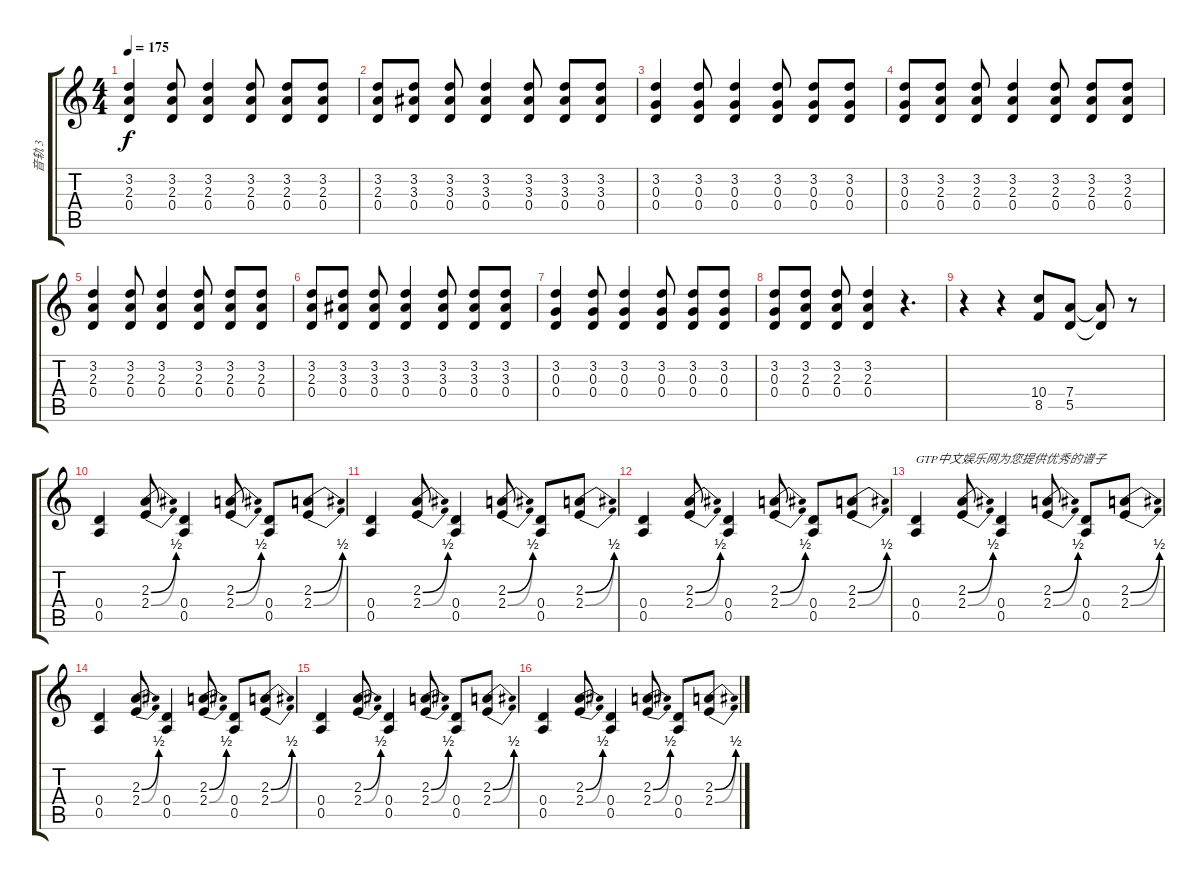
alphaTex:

\track ("音轨 3" "音轨 3") {instrument overdrivenguitar}
\staff {score tabs}
\tuning (E4 B3 G3 D3 A2 D2) {hide}
\ts (4 4)
\tempo 175
\clef g2
\ks c
(3.2 2.3 0.4).4{dy f instrument overdrivenguitar} (3.2 2.3 0.4).8 (3.2 2.3 0.4).4 (3.2 2.3 0.4).8 (3.2 2.3 0.4).8 (3.2 2.3 0.4).8 |
(3.2 2.3 0.4).8 (3.2 3.3 0.4).8 (3.2 3.3 0.4).8 (3.2 3.3 0.4).4 (3.2 3.3 0.4).8 (3.2 3.3 0.4).8 (3.2 3.3 0.4).8 |
(3.2 0.3 0.4).4 (3.2 0.3 0.4).8 (3.2 0.3 0.4).4 (3.2 0.3 0.4).8 (3.2 0.3 0.4).8 (3.2 0.3 0.4).8 |
(3.2 0.3 0.4).8 (3.2 2.3 0.4).8 (3.2 2.3 0.4).8 (3.2 2.3 0.4).4 (3.2 2.3 0.4).8 (3.2 2.3 0.4).8 (3.2 2.3 0.4).8 |
(3.2 2.3 0.4).4 (3.2 2.3 0.4).8 (3.2 2.3 0.4).4 (3.2 2.3 0.4).8 (3.2 2.3 0.4).8 (3.2 2.3 0.4).8 |
(3.2 2.3 0.4).8 (3.2 3.3 0.4).8 (3.2 3.3 0.4).8 (3.2 3.3 0.4).4 (3.2 3.3 0.4).8 (3.2 3.3 0.4).8 (3.2 3.3 0.4).8 |
(3.2 0.3 0.4).4 (3.2 0.3 0.4).8 (3.2 0.3 0.4).4 (3.2 0.3 0.4).8 (3.2 0.3 0.4).8 (3.2 0.3 0.4).8 |
(3.2 0.3 0.4).8 (3.2 2.3 0.4).8 (3.2 2.3 0.4).8 (3.2 2.3 0.4).4 r.4{d} |
r.4 r.4 (10.4 8.5).8 (7.4 5.5).8 (7.4{t} 5.5{t}).8 r.8 |
(0.4 0.5).4 (2.3{be (bend 0 0 60 2)} 2.4{be (bend 0 0 60 2)}).8 (0.4 0.5).4 (2.3{be (bend 0 0 60 2)} 2.4{be (bend 0 0 60 2)}).8 (0.4 0.5).8 (2.3{be (bend 0 0 60 2)} 2.4{be (bend 0 0 60 2)}).8 |
(0.4 0.5).4 (2.3{be (bend 0 0 60 2)} 2.4{be (bend 0 0 60 2)}).8 (0.4 0.5).4 (2.3{be (bend 0 0 60 2)} 2.4{be (bend 0 0 60 2)}).8 (0.4 0.5).8 (2.3{be (bend 0 0 60 2)} 2.4{be (bend 0 0 60 2)}).8 |
(0.4 0.5).4 (2.3{be (bend 0 0 60 2)} 2.4{be (bend 0 0 60 2)}).8 (0.4 0.5).4 (2.3{be (bend 0 0 60 2)} 2.4{be (bend 0 0 60 2)}).8 (0.4 0.5).8 (2.3{be (bend 0 0 60 2)} 2.4{be (bend 0 0 60 2)}).8 |
(0.4 0.5).4{txt "GTP中文娱乐网为您提供优秀的谱子"} (2.3{be (bend 0 0 60 2)} 2.4{be (bend 0 0 60 2)}).8 (0.4 0.5).4 (2.3{be (bend 0 0 60 2)} 2.4{be (bend 0 0 60 2)}).8 (0.4 0.5).8 (2.3{be (bend 0 0 60 2)} 2.4{be (bend 0 0 60 2)}).8 |
(0.4 0.5).4 (2.3{be (bend 0 0 60 2)} 2.4{be (bend 0 0 60 2)}).8 (0.4 0.5).4 (2.3{be (bend 0 0 60 2)} 2.4{be (bend 0 0 60 2)}).8 (0.4 0.5).8 (2.3{be (bend 0 0 60 2)} 2.4{be (bend 0 0 60 2)}).8 |
(0.4 0.5).4 (2.3{be (bend 0 0 60 2)} 2.4{be (bend 0 0 60 2)}).8 (0.4 0.5).4 (2.3{be (bend 0 0 60 2)} 2.4{be (bend 0 0 60 2)}).8 (0.4 0.5).8 (2.3{be (bend 0 0 60 2)} 2.4{be (bend 0 0 60 2)}).8 |
(0.4 0.5).4 (2.3{be (bend 0 0 60 2)} 2.4{be (bend 0 0 60 2)}).8 (0.4 0.5).4 (2.3{be (bend 0 0 60 2)} 2.4{be (bend 0 0 60 2)}).8 (0.4 0.5).8 (2.3{be (bend 0 0 60 2)} 2.4{be (bend 0 0 60 2)}).8
